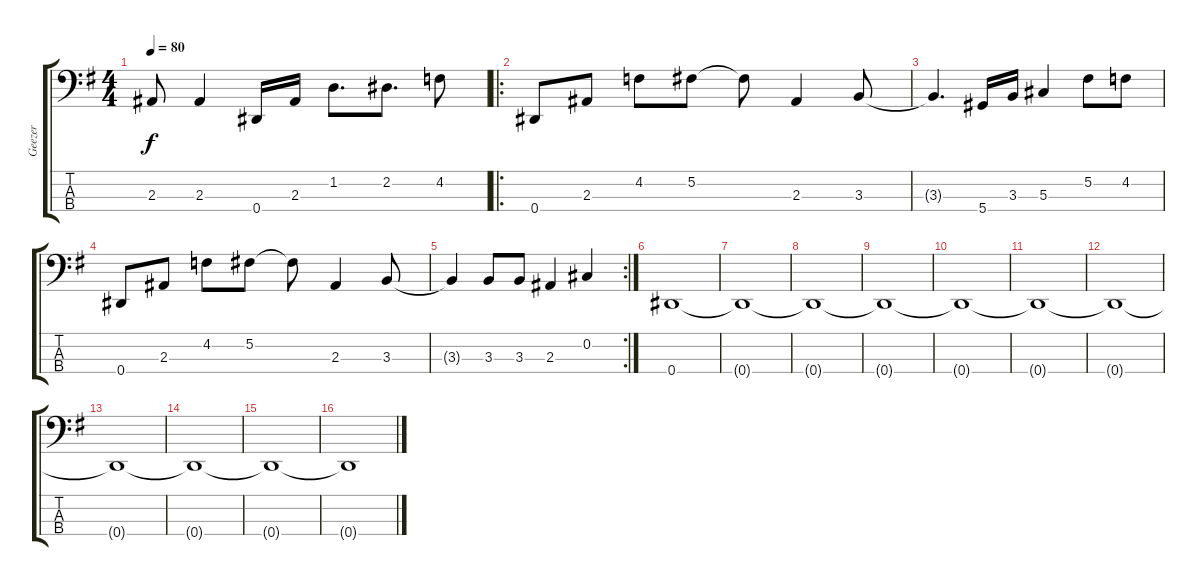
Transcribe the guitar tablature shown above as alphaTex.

\track ("Geezer" "Geezer") {instrument electricbassfinger}
\staff {score tabs}
\tuning (Gb2 Db2 Ab1 Eb1) {hide}
\ts (4 4)
\tempo 80
\clef f4
\ks g
2.3{t}.8{dy f} 2.3.4 0.4.16 2.3.16 1.2.8{d} 2.2.8{d} 4.2.8 |
\ro
0.4.8 2.3.8 4.2.8 5.2.8 5.2{t}.8 2.3.4 3.3.8 |
3.3{t}.4{d} 5.4.16 3.3.16 5.3.4 5.2.8 4.2.8 |
0.4.8 2.3.8 4.2.8 5.2.8 5.2{t}.8 2.3.4 3.3.8 |
\rc 2
3.3{t}.4 3.3.8 3.3.8 2.3.4 0.2.4 |
0.4.1 |
0.4{t}.1 |
0.4{t}.1 |
0.4{t}.1 |
0.4{t}.1 |
0.4{t}.1 |
0.4{t}.1 |
0.4{t}.1 |
0.4{t}.1 |
0.4{t}.1 |
0.4{t}.1
